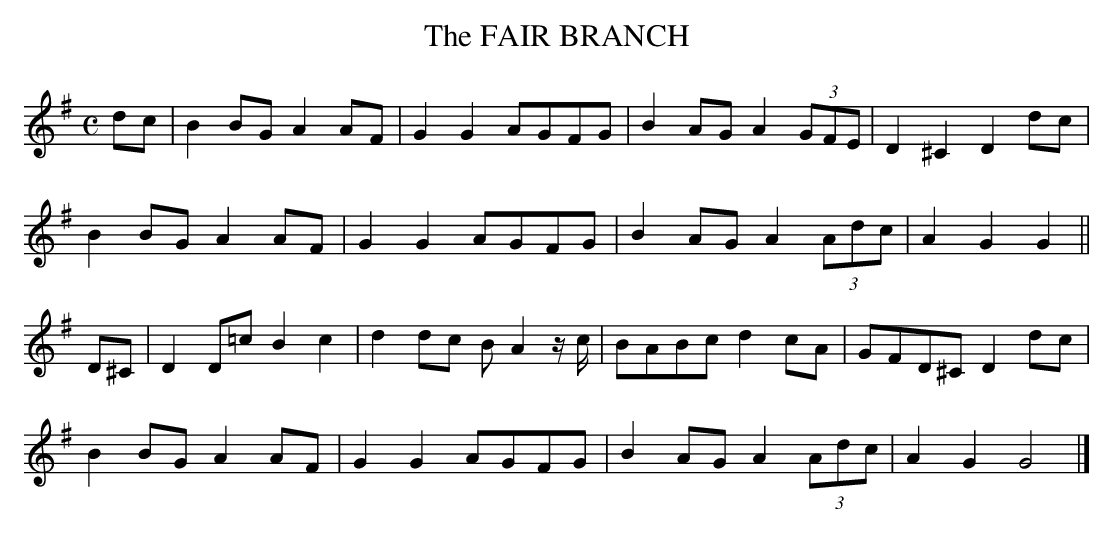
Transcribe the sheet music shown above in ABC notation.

X:1
T:FAIR BRANCH, The
Y:"distinctly"
M:C
L:1/8
K:G
dc|B2BG A2AF|G2G2 AGFG|B2AG A2 (3GFE|D2^C2 D2dc|
B2BG A2AF|G2G2 AGFG|B2AG A2 (3Adc|A2G2G2||
D^C|D2D=c B2c2|d2dc BA2z/c/|BABc d2cA|GFD^C D2dc|
B2BG A2AF|G2G2 AGFG|B2AG A2 (3Adc|A2G2G4|]
